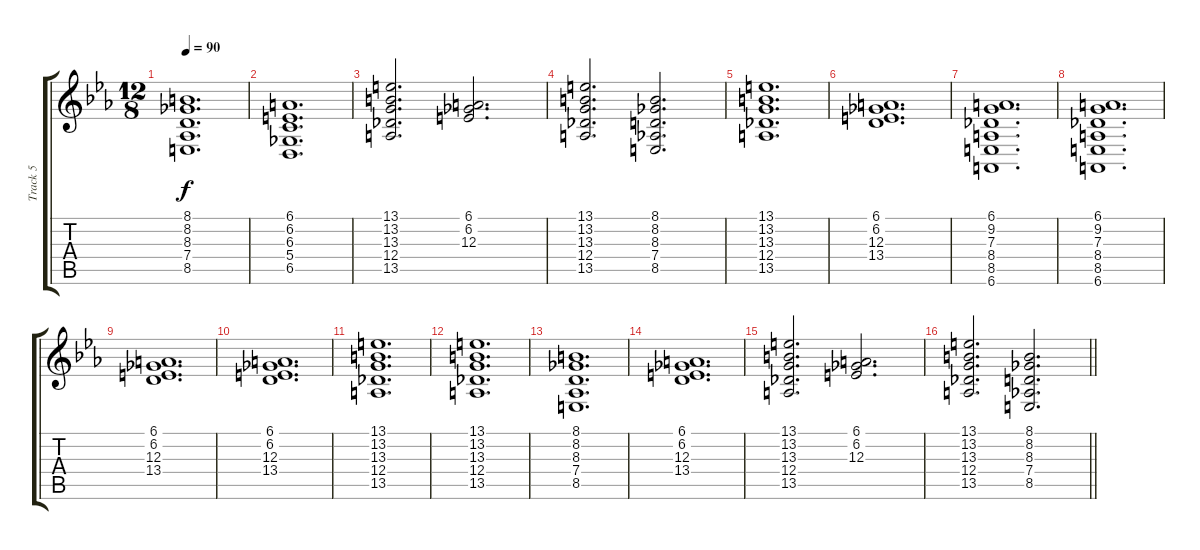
\track ("Track 5" "Track 5") {instrument drawbarorgan}
\staff {score tabs}
\tuning (Eb4 Bb3 Gb3 Db3 Ab2 Eb2) {hide}
\ts (12 8)
\tempo 90
\clef g2
\ks eb
(8.1 8.2 8.3 7.4 8.5).1{d dy f} |
(6.1 6.2 6.3 5.4 6.5).1{d} |
(13.1 13.2 13.3 12.4 13.5).2{d} (6.1 6.2 12.3).2{d} |
(13.1 13.2 13.3 12.4 13.5).2{d} (8.1 8.2 8.3 7.4 8.5).2{d} |
(13.1 13.2 13.3 12.4 13.5).1{d} |
(6.1 6.2 12.3 13.4).1{d} |
(6.1 9.2 7.3 8.4 8.5 6.6).1{d} |
(6.1 9.2 7.3 8.4 8.5 6.6).1{d} |
(6.1 6.2 12.3 13.4).1{d} |
(6.1 6.2 12.3 13.4).1{d} |
(13.1 13.2 13.3 12.4 13.5).1{d} |
(13.1 13.2 13.3 12.4 13.5).1{d} |
(8.1 8.2 8.3 7.4 8.5).1{d} |
(6.1 6.2 12.3 13.4).1{d} |
(13.1 13.2 13.3 12.4 13.5).2{d} (6.1 6.2 12.3).2{d} |
\barLineRight lightlight
(13.1 13.2 13.3 12.4 13.5).2{d} (8.1 8.2 8.3 7.4 8.5).2{d}
